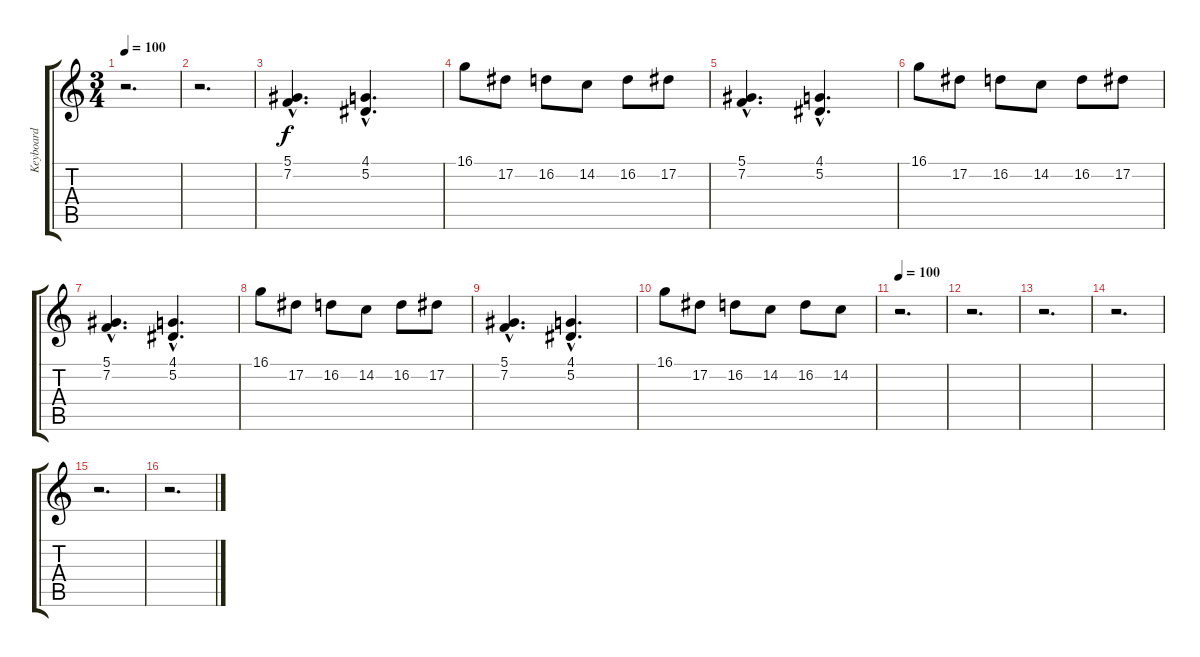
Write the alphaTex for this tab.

\track ("Keyboard" "Keyboard") {instrument choiraahs}
\staff {score tabs}
\tuning (Eb4 Bb3 Gb3 Db3 Ab2 Eb2) {hide}
\ts (3 4)
\tempo 100
\clef g2
\ks c
r.2{d dy f} |
r.2{d} |
(5.1{hac} 7.2{hac}).4{d} (4.1{hac} 5.2{hac}).4{d} |
16.1.8{instrument flute} 17.2.8 16.2.8 14.2.8 16.2.8 17.2.8 |
(5.1{hac} 7.2{hac}).4{d instrument choiraahs} (4.1{hac} 5.2{hac}).4{d} |
16.1.8{instrument flute} 17.2.8 16.2.8 14.2.8 16.2.8 17.2.8 |
(5.1{hac} 7.2{hac}).4{d instrument choiraahs} (4.1{hac} 5.2{hac}).4{d} |
16.1.8{instrument flute} 17.2.8 16.2.8 14.2.8 16.2.8 17.2.8 |
(5.1{hac} 7.2{hac}).4{d instrument choiraahs} (4.1{hac} 5.2{hac}).4{d} |
16.1.8{instrument flute} 17.2.8 16.2.8 14.2.8 16.2.8 14.2.8 |
\tempo 100
r.2{d} |
r.2{d} |
r.2{d} |
r.2{d} |
r.2{d} |
r.2{d}
